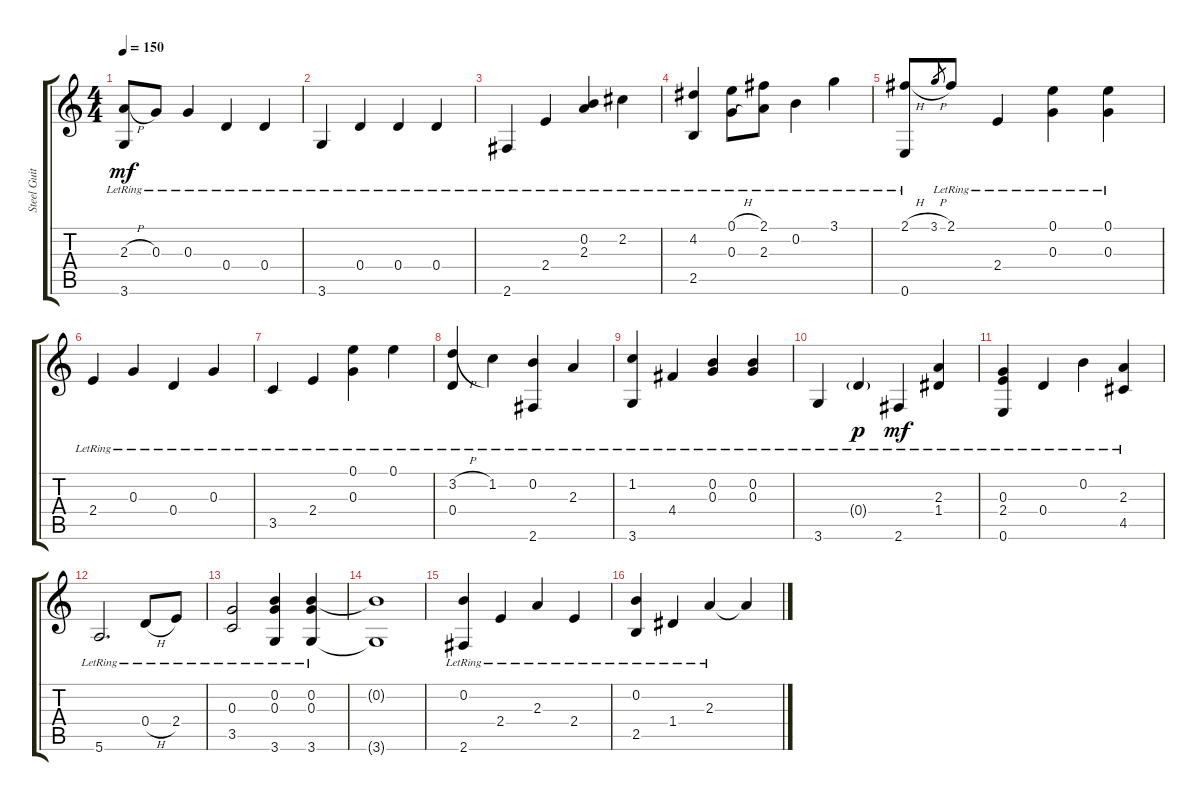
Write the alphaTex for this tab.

\track ("Steel Guitar" "Steel Guit") {instrument acousticguitarsteel}
\staff {score tabs}
\tuning (E4 B3 G3 D3 A2 E2) {hide}
\ts (4 4)
\tempo 150
\clef g2
\ks c
(2.3{h lr} 3.6{lr}).8{dy mf} 0.3{lr}.8 0.3{lr}.4 0.4{lr}.4 0.4{lr}.4 |
3.6{lr}.4 0.4{lr}.4 0.4{lr}.4 0.4{lr}.4 |
2.6{lr}.4 2.4{lr}.4 (0.2{lr} 2.3{lr}).4 2.2{lr}.4 |
(4.2{lr} 2.5{lr}).4 (0.1{h lr} 0.3{h lr}).8 (2.1{lr} 2.3{lr}).8 0.2{lr}.4 3.1{lr}.4 |
(2.1{h lr} 0.6{lr}).8 3.1{h}.8{gr} 2.1{lr}.8 2.4{lr}.4 (0.1{lr} 0.3{lr}).4 (0.1{lr} 0.3{lr}).4 |
2.4{lr}.4 0.3{lr}.4 0.4{lr}.4 0.3{lr}.4 |
3.5{lr}.4 2.4{lr}.4 (0.1{lr} 0.3{lr}).4 0.1{lr}.4 |
(3.2{h lr} 0.4{lr}).4 1.2{lr}.4 (0.2{lr} 2.6{lr}).4 2.3{lr}.4 |
(1.2{lr} 3.6{lr}).4 4.4{lr}.4 (0.2{lr} 0.3{lr}).4 (0.2{lr} 0.3{lr}).4 |
3.6{lr}.4 0.4{g lr}.4{dy p} 2.6{lr}.4{dy mf} (2.3{lr} 1.4{lr}).4 |
(0.3{lr} 2.4{lr} 0.6{lr}).4 0.4{lr}.4 0.2{lr}.4 (2.3{lr} 4.5{lr}).4 |
5.6{lr}.2{d} 0.4{h lr}.8 2.4{lr}.8 |
(0.3{lr} 3.5{lr}).2 (0.2{lr} 0.3{lr} 3.6{lr}).4 (0.2{lr} 0.3{lr} 3.6{lr}).4 |
(0.2{t} 3.6{t}).1 |
(0.2{lr} 2.6{lr}).4 2.4{lr}.4 2.3{lr}.4 2.4{lr}.4 |
(0.2{lr} 2.5{lr}).4 1.4{lr}.4 2.3{lr}.4 2.3{t}.4
